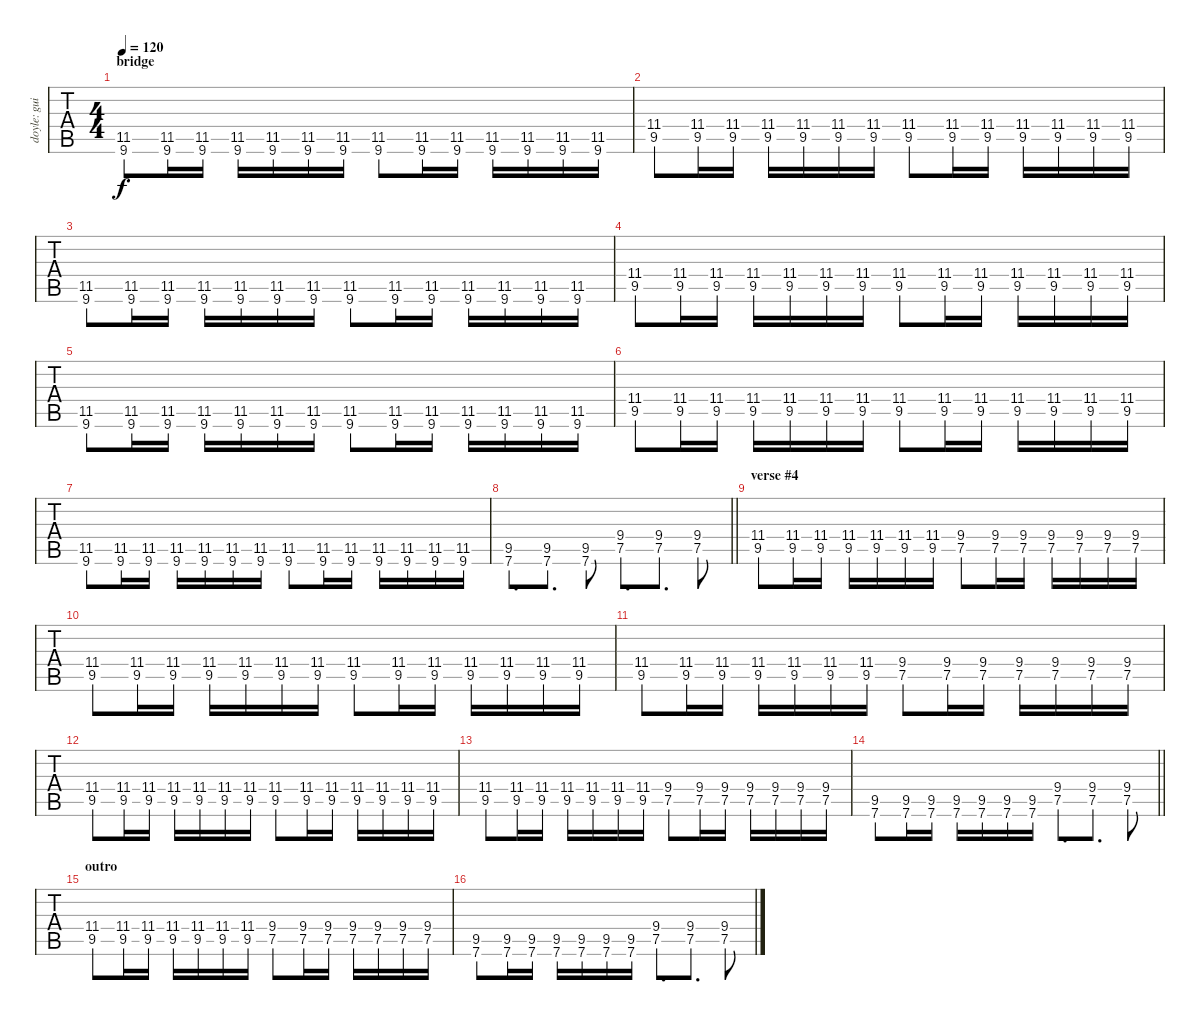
\track ("doyle: guitar" "doyle: gui") {instrument distortionguitar}
\staff {tabs}
\tuning (E4 B3 G3 D3 A2 E2) {hide}
\ts (4 4)
\section ("" "bridge")
\tempo 120
\clef g2
\ks c
(11.5 9.6).8{dy f} (11.5 9.6).16 (11.5 9.6).16 (11.5 9.6).16 (11.5 9.6).16 (11.5 9.6).16 (11.5 9.6).16 (11.5 9.6).8 (11.5 9.6).16 (11.5 9.6).16 (11.5 9.6).16 (11.5 9.6).16 (11.5 9.6).16 (11.5 9.6).16 |
(11.4 9.5).8 (11.4 9.5).16 (11.4 9.5).16 (11.4 9.5).16 (11.4 9.5).16 (11.4 9.5).16 (11.4 9.5).16 (11.4 9.5).8 (11.4 9.5).16 (11.4 9.5).16 (11.4 9.5).16 (11.4 9.5).16 (11.4 9.5).16 (11.4 9.5).16 |
(11.5 9.6).8 (11.5 9.6).16 (11.5 9.6).16 (11.5 9.6).16 (11.5 9.6).16 (11.5 9.6).16 (11.5 9.6).16 (11.5 9.6).8 (11.5 9.6).16 (11.5 9.6).16 (11.5 9.6).16 (11.5 9.6).16 (11.5 9.6).16 (11.5 9.6).16 |
(11.4 9.5).8 (11.4 9.5).16 (11.4 9.5).16 (11.4 9.5).16 (11.4 9.5).16 (11.4 9.5).16 (11.4 9.5).16 (11.4 9.5).8 (11.4 9.5).16 (11.4 9.5).16 (11.4 9.5).16 (11.4 9.5).16 (11.4 9.5).16 (11.4 9.5).16 |
(11.5 9.6).8 (11.5 9.6).16 (11.5 9.6).16 (11.5 9.6).16 (11.5 9.6).16 (11.5 9.6).16 (11.5 9.6).16 (11.5 9.6).8 (11.5 9.6).16 (11.5 9.6).16 (11.5 9.6).16 (11.5 9.6).16 (11.5 9.6).16 (11.5 9.6).16 |
(11.4 9.5).8 (11.4 9.5).16 (11.4 9.5).16 (11.4 9.5).16 (11.4 9.5).16 (11.4 9.5).16 (11.4 9.5).16 (11.4 9.5).8 (11.4 9.5).16 (11.4 9.5).16 (11.4 9.5).16 (11.4 9.5).16 (11.4 9.5).16 (11.4 9.5).16 |
(11.5 9.6).8 (11.5 9.6).16 (11.5 9.6).16 (11.5 9.6).16 (11.5 9.6).16 (11.5 9.6).16 (11.5 9.6).16 (11.5 9.6).8 (11.5 9.6).16 (11.5 9.6).16 (11.5 9.6).16 (11.5 9.6).16 (11.5 9.6).16 (11.5 9.6).16 |
\barLineRight lightlight
(9.5{st} 7.6{st}).8{d} (9.5{st} 7.6{st}).8{d} (9.5{st} 7.6{st}).8 (9.4{st} 7.5{st}).8{d} (9.4{st} 7.5{st}).8{d} (9.4{st} 7.5{st}).8 |
\section ("" "verse #4")
(11.4 9.5).8 (11.4 9.5).16 (11.4 9.5).16 (11.4 9.5).16 (11.4 9.5).16 (11.4 9.5).16 (11.4 9.5).16 (9.4 7.5).8 (9.4 7.5).16 (9.4 7.5).16 (9.4 7.5).16 (9.4 7.5).16 (9.4 7.5).16 (9.4 7.5).16 |
(11.4 9.5).8 (11.4 9.5).16 (11.4 9.5).16 (11.4 9.5).16 (11.4 9.5).16 (11.4 9.5).16 (11.4 9.5).16 (11.4 9.5).8 (11.4 9.5).16 (11.4 9.5).16 (11.4 9.5).16 (11.4 9.5).16 (11.4 9.5).16 (11.4 9.5).16 |
(11.4 9.5).8 (11.4 9.5).16 (11.4 9.5).16 (11.4 9.5).16 (11.4 9.5).16 (11.4 9.5).16 (11.4 9.5).16 (9.4 7.5).8 (9.4 7.5).16 (9.4 7.5).16 (9.4 7.5).16 (9.4 7.5).16 (9.4 7.5).16 (9.4 7.5).16 |
(11.4 9.5).8 (11.4 9.5).16 (11.4 9.5).16 (11.4 9.5).16 (11.4 9.5).16 (11.4 9.5).16 (11.4 9.5).16 (11.4 9.5).8 (11.4 9.5).16 (11.4 9.5).16 (11.4 9.5).16 (11.4 9.5).16 (11.4 9.5).16 (11.4 9.5).16 |
(11.4 9.5).8 (11.4 9.5).16 (11.4 9.5).16 (11.4 9.5).16 (11.4 9.5).16 (11.4 9.5).16 (11.4 9.5).16 (9.4 7.5).8 (9.4 7.5).16 (9.4 7.5).16 (9.4 7.5).16 (9.4 7.5).16 (9.4 7.5).16 (9.4 7.5).16 |
\barLineRight lightlight
(9.5 7.6).8 (9.5 7.6).16 (9.5 7.6).16 (9.5 7.6).16 (9.5 7.6).16 (9.5 7.6).16 (9.5 7.6).16 (9.4{st} 7.5{st}).8{d} (9.4{st} 7.5{st}).8{d} (9.4{st} 7.5{st}).8 |
\section ("" "outro")
(11.4 9.5).8 (11.4 9.5).16 (11.4 9.5).16 (11.4 9.5).16 (11.4 9.5).16 (11.4 9.5).16 (11.4 9.5).16 (9.4 7.5).8 (9.4 7.5).16 (9.4 7.5).16 (9.4 7.5).16 (9.4 7.5).16 (9.4 7.5).16 (9.4 7.5).16 |
(9.5 7.6).8 (9.5 7.6).16 (9.5 7.6).16 (9.5 7.6).16 (9.5 7.6).16 (9.5 7.6).16 (9.5 7.6).16 (9.4{st} 7.5{st}).8{d} (9.4{st} 7.5{st}).8{d} (9.4{st} 7.5{st}).8
